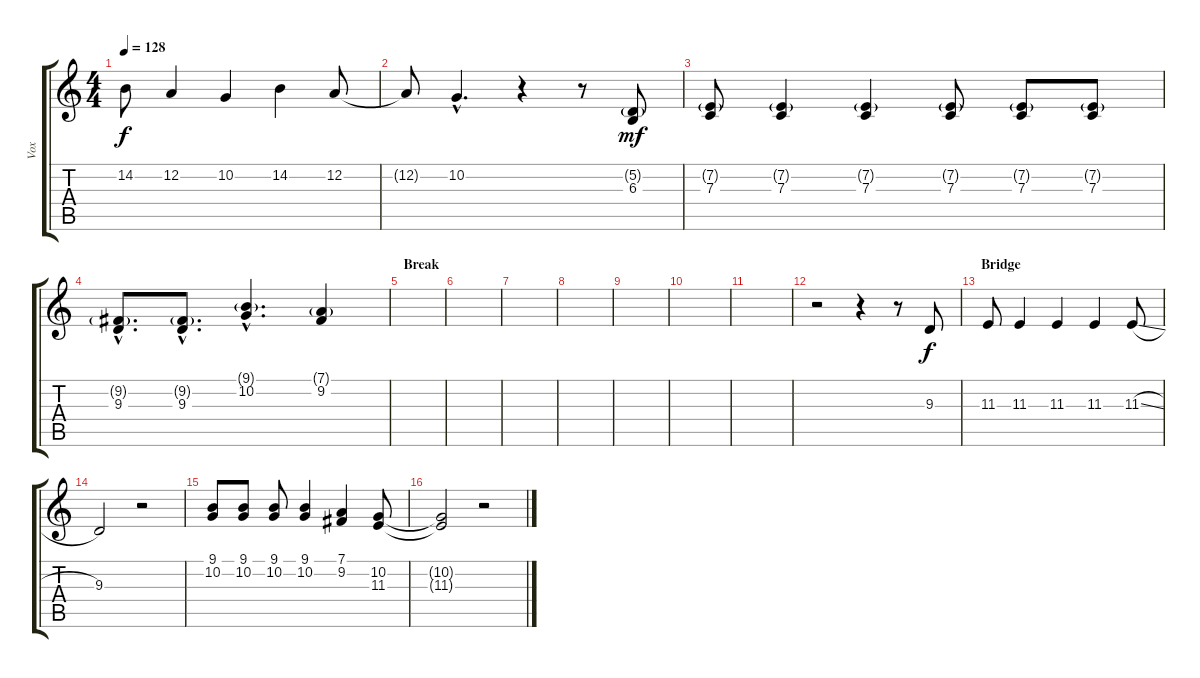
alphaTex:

\track ("Vox" "Vox") {instrument englishhorn}
\staff {score tabs}
\tuning (D4 A3 F3 C3 G2 C2) {hide}
\ts (4 4)
\tempo 128
\clef g2
\ks c
14.2.8{dy f} 12.2.4 10.2.4 14.2.4 12.2.8 |
12.2{t}.8 10.2{hac}.4{d} r.4 r.8 (5.2{g} 6.3).8{dy mf} |
(7.2{g} 7.3).8 (7.2{g} 7.3).4 (7.2{g} 7.3).4 (7.2{g} 7.3).8 (7.2{g} 7.3).8 (7.2{g} 7.3).8 |
(9.2{g hac} 9.3{hac}).8{d} (9.2{g hac} 9.3{hac}).8{d} (9.1{g hac} 10.2{hac}).4{d} (7.1{g} 9.2).4 |
\section ("" "Break")
|
|
|
|
|
|
|
r.2 r.4 r.8 9.3.8{dy f} |
\section ("" "Bridge")
11.3.8 11.3.4 11.3.4 11.3.4 11.3{sl}.8 |
9.3.2 r.2 |
(9.1 10.2).8 (9.1 10.2).8 (9.1 10.2).8 (9.1 10.2).4 (7.1 9.2).4 (10.2 11.3).8 |
(10.2{t} 11.3{t}).2 r.2
